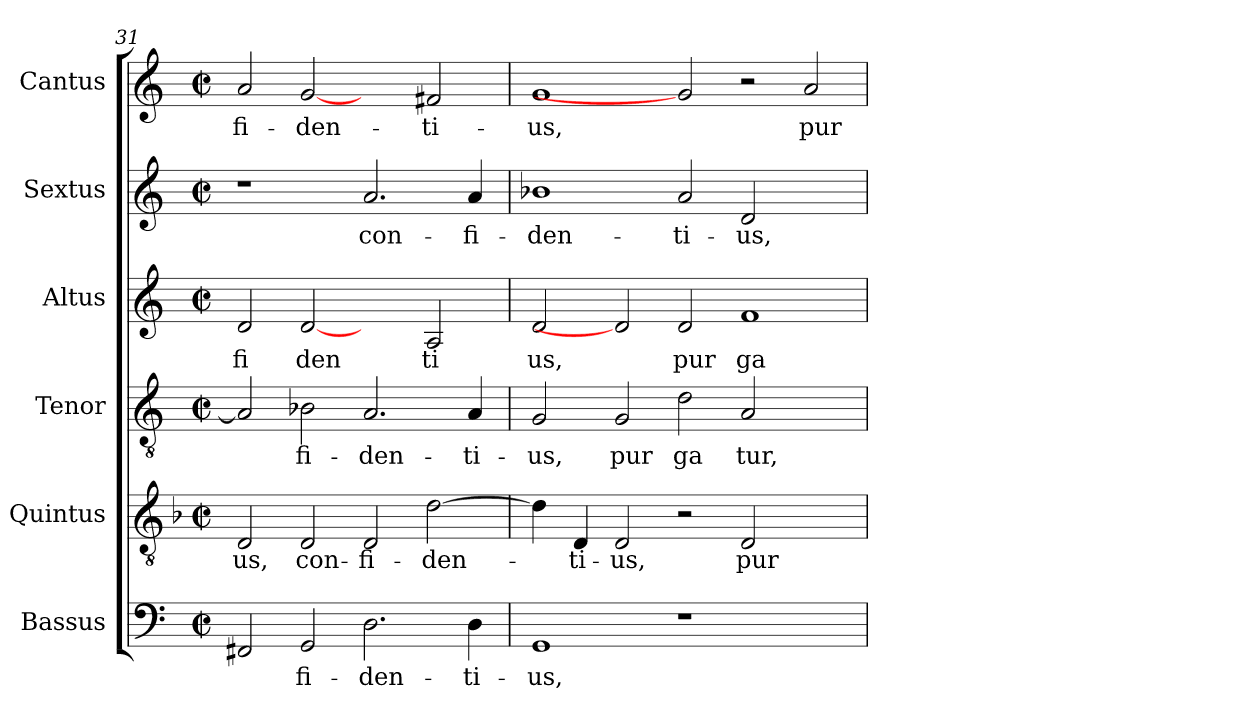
**kern	**text	**kern	**text	**kern	**text	**kern	**text	**kern	**text	**kern	**text
*part6	*part6	*part5	*part5	*part4	*part4	*part3	*part3	*part2	*part2	*part1	*part1
*staff6	*staff6	*staff5	*staff5	*staff4	*staff4	*staff3	*staff3	*staff2	*staff2	*staff1	*staff1
*I"Bassus	*	*I"Quintus	*	*I"Tenor	*	*I"Altus	*	*I"Sextus	*	*I"Cantus	*
*clefF4	*	*clefGv2	*	*clefGv2	*	*clefG2	*	*clefG2	*	*clefG2	*
*	*	*k[b-]	*	*	*	*	*	*	*	*	*
*	*	*F:	*	*	*	*	*	*	*	*	*
*M2/2	*	*M2/2	*	*M2/2	*	*M2/2	*	*M2/2	*	*M2/2	*
*met(c|)	*	*met(c|)	*	*met(c|)	*	*met(c|)	*	*met(c|)	*	*met(c|)	*
=31	=31	=31	=31	=31	=31	=31	=31	=31	=31	=31	=31
!	!	!	!LO:LY:b:cj	!	!	!	!LO:LY:b:cj	!	!	!	!LO:LY:b:cj
2FF#X/	.	2D/	-us,	2A/]	.	2d/	fi	1r	.	2a/	-fi-
!	!LO:LY:b:cj	!	!LO:LY:b:cj	!	!LO:LY:b:cj	!	!LO:LY:b:cj	!	!	!	!LO:LY:b:cj
2GG/	-fi-	2D/	con-	2B-X\	-fi-	[2d	den	.	.	[2g	-den-
!	!LO:LY:b:cj	!	!LO:LY:b:cj	!	!LO:LY:b:cj	!	!	!	!LO:LY:b:cj	!	!
2.D\	-den-	2D/	-fi-	2.A/	-den-	2ryy	.	2.a/	con-	2ryy	.
!	!	!	!LO:LY:b	!	!	!	!LO:LY:b:cj	!	!	!	!LO:LY:b:cj
.	.	[>2d\	-den-	.	.	2A/	ti	.	.	2f#X/	-ti-
!	!LO:LY:b:cj	!	!	!	!LO:LY:b:cj	!	!	!	!LO:LY:b:cj	!	!
4D\	-ti-	.	.	4A/	-ti-	.	.	4a/	-fi-	.	.
!!LO:LB:g=z
=32	=32	=32	=32	=32	=32	=32	=32	=32	=32	=32	=32
*	*	*k[]	*	*	*	*	*	*	*	*	*
*	*	*C:	*	*	*	*	*	*	*	*	*
!	!LO:LY:b:cj	!	!	!	!LO:LY:b:cj	!	!LO:LY:b:cj	!	!LO:LY:b:cj	!	!LO:LY:b:cj
1GG	-us,	4d\]	.	2G/	-us,	2d/	us,	1b-X	-den-	1g	-us,
!	!	!	!LO:LY:b:cj	!	!	!	!	!	!	!	!
.	.	4D/	-ti-	.	.	.	.	.	.	.	.
!	!	!	!LO:LY:b:cj	!	!LO:LY:b:cj	!	!	!	!	!	!
.	.	2D/	-us,	2G/	pur	2d]	.	.	.	.	.
!	!	!	!	!	!LO:LY:b:cj	!	!LO:LY:b:cj	!	!LO:LY:b:cj	!	!
1r	.	2r	.	2d\	ga	2d/	pur	2a/	-ti-	2g]	.
!	!	!	!LO:LY:b:cj	!	!LO:LY:b:cj	!	!LO:LY:b:cj	!	!LO:LY:b:cj	!	!
.	.	2D/	pur-	2A/	tur,	1f	ga	2d/	-us,	2r	.
!	!	!	!	!	!	!	!	!	!	!	!LO:LY:b:cj
2ryy	.	2ryy	.	2ryy	.	.	.	2ryy	.	2a/	pur
=	=	=	=	=	=	=	=	=	=	=	=
*-	*-	*-	*-	*-	*-	*-	*-	*-	*-	*-	*-
